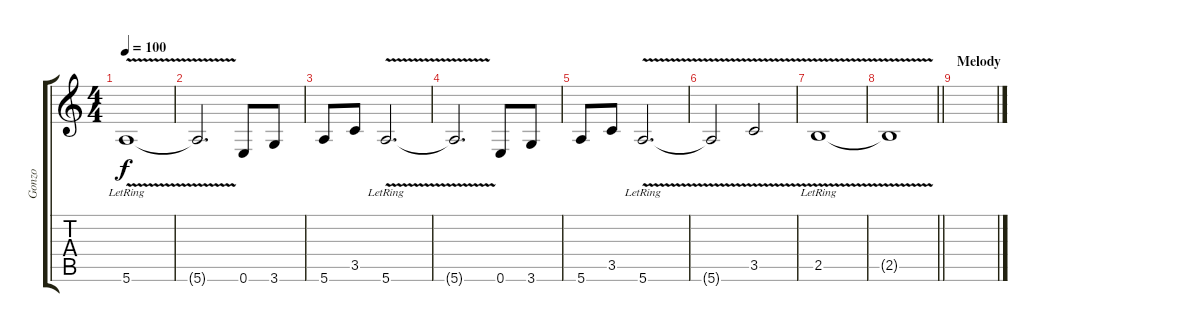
\track ("Gonzo" "Gonzo") {instrument electricguitarjazz}
\staff {score tabs}
\tuning (E4 B3 G3 D3 A2 E2) {hide}
\ts (4 4)
\tempo 100
\clef g2
\ks c
5.6{v lr}.1{dy f} |
5.6{t}.2{d} 0.6.8 3.6.8 |
5.6.8 3.5.8 5.6{v lr}.2{d} |
5.6{t}.2{d} 0.6.8 3.6.8 |
5.6.8 3.5.8 5.6{v lr}.2{d} |
5.6{t}.2 3.5{v}.2 |
2.5{v lr}.1 |
\barLineRight lightlight
2.5{t}.1 |
\section ("" "Melody")
